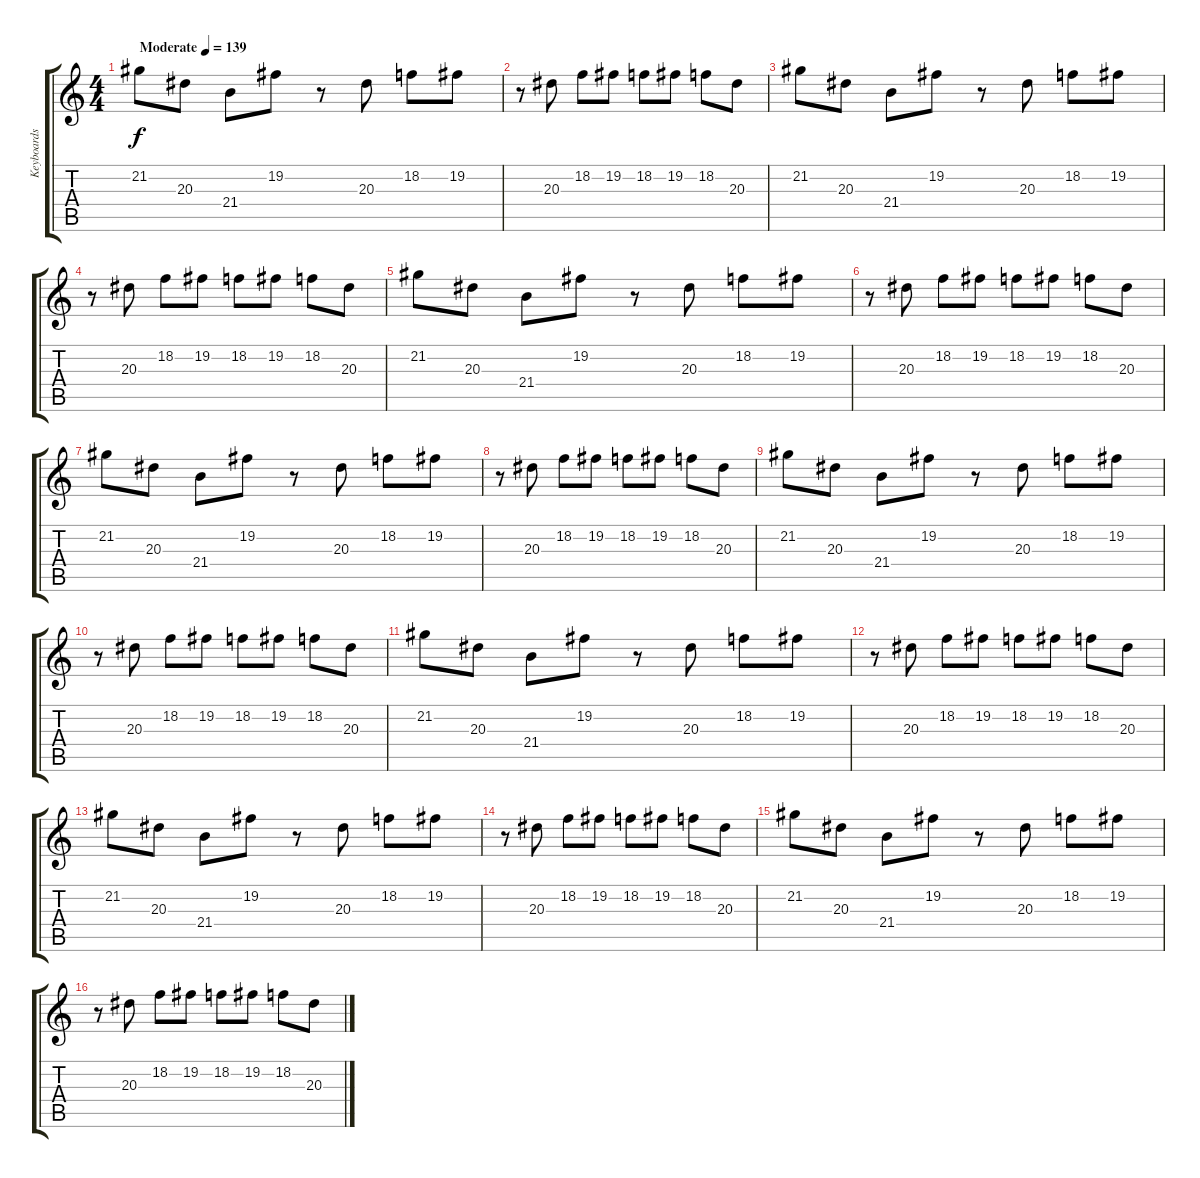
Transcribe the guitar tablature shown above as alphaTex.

\track ("Keyboards 1" "Keyboards ") {instrument harpsichord}
\staff {score tabs}
\tuning (E4 B3 G3 D3 A2 E2) {hide}
\ts (4 4)
\tempo (139 "Moderate")
\clef g2
\ks c
21.2.8{dy f instrument harpsichord} 20.3.8 21.4.8 19.2.8 r.8 20.3.8 18.2.8 19.2.8 |
r.8 20.3.8 18.2.8 19.2.8 18.2.8 19.2.8 18.2.8 20.3.8 |
21.2.8 20.3.8 21.4.8 19.2.8 r.8 20.3.8 18.2.8 19.2.8 |
r.8 20.3.8 18.2.8 19.2.8 18.2.8 19.2.8 18.2.8 20.3.8 |
21.2.8 20.3.8 21.4.8 19.2.8 r.8 20.3.8 18.2.8 19.2.8 |
r.8 20.3.8 18.2.8 19.2.8 18.2.8 19.2.8 18.2.8 20.3.8 |
21.2.8 20.3.8 21.4.8 19.2.8 r.8 20.3.8 18.2.8 19.2.8 |
r.8 20.3.8 18.2.8 19.2.8 18.2.8 19.2.8 18.2.8 20.3.8 |
21.2.8 20.3.8 21.4.8 19.2.8 r.8 20.3.8 18.2.8 19.2.8 |
r.8 20.3.8 18.2.8 19.2.8 18.2.8 19.2.8 18.2.8 20.3.8 |
21.2.8 20.3.8 21.4.8 19.2.8 r.8 20.3.8 18.2.8 19.2.8 |
r.8 20.3.8 18.2.8 19.2.8 18.2.8 19.2.8 18.2.8 20.3.8 |
21.2.8 20.3.8 21.4.8 19.2.8 r.8 20.3.8 18.2.8 19.2.8 |
r.8 20.3.8 18.2.8 19.2.8 18.2.8 19.2.8 18.2.8 20.3.8 |
21.2.8 20.3.8 21.4.8 19.2.8 r.8 20.3.8 18.2.8 19.2.8 |
r.8 20.3.8 18.2.8 19.2.8 18.2.8 19.2.8 18.2.8 20.3.8
